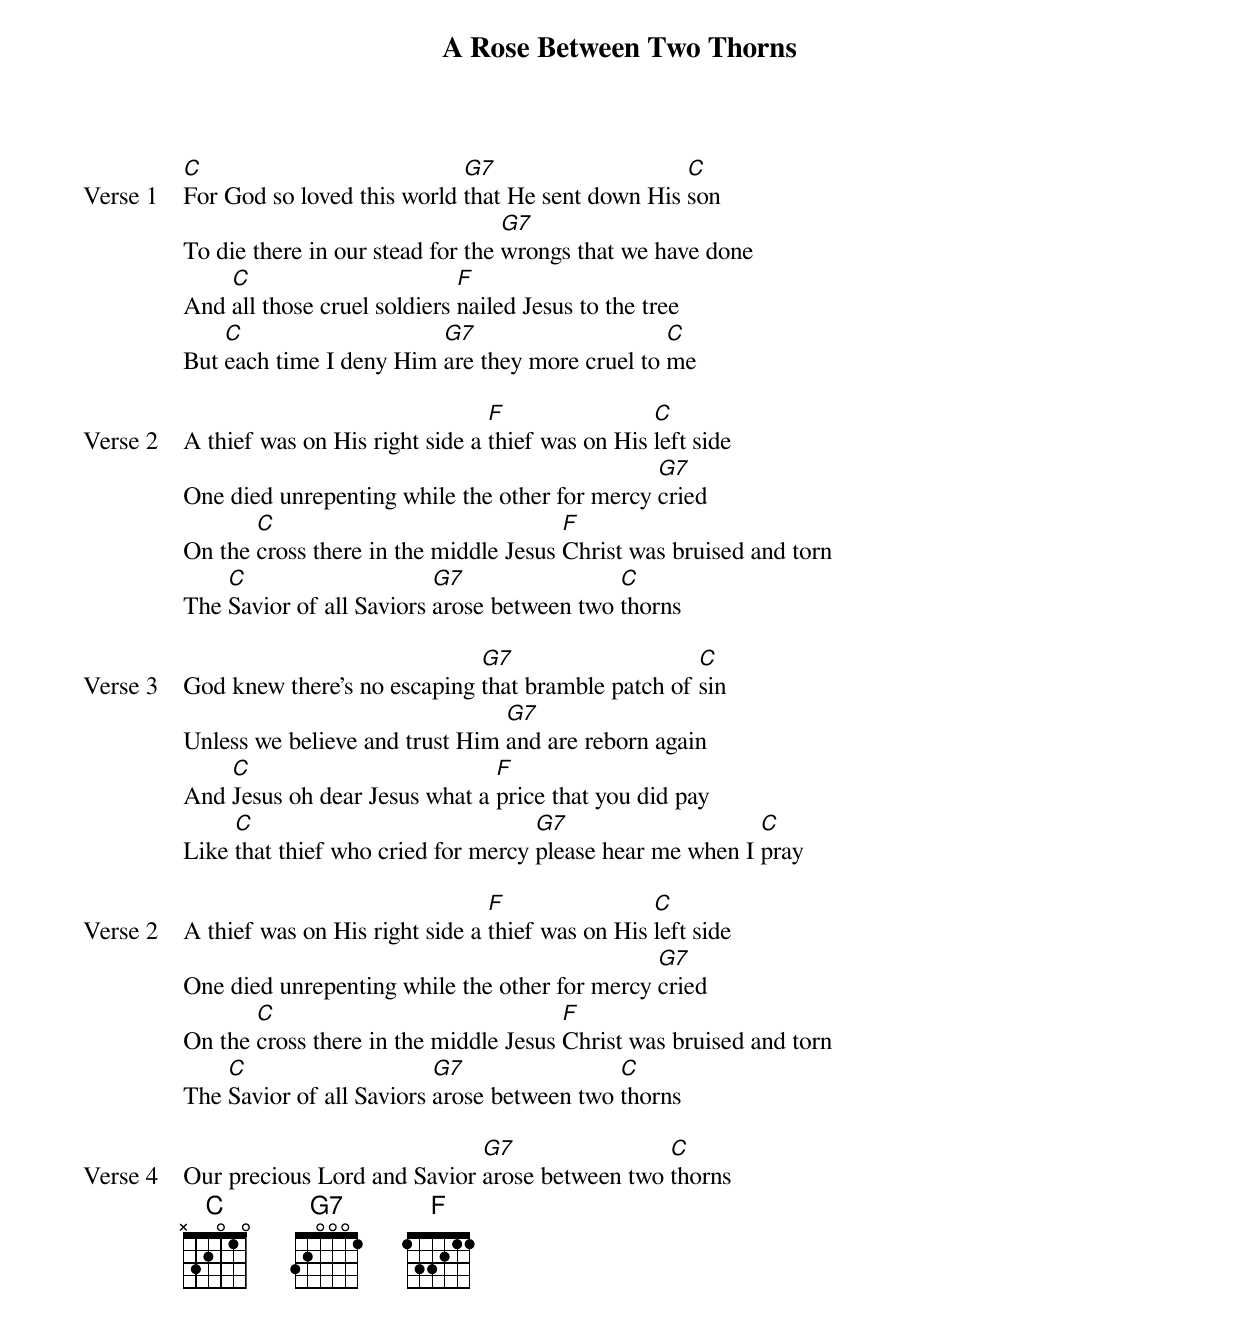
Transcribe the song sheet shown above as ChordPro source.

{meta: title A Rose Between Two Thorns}
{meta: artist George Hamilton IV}
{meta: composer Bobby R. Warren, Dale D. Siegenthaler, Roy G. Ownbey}
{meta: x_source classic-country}
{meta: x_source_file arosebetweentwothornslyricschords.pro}
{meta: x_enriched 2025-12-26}

{start_of_verse: Verse 1}
[C]For God so loved this world [G7]that He sent down His [C]son
To die there in our stead for the [G7]wrongs that we have done
And [C]all those cruel soldiers [F]nailed Jesus to the tree
But [C]each time I deny Him [G7]are they more cruel to [C]me
{end_of_verse}

{start_of_verse: Verse 2}
A thief was on His right side a [F]thief was on His [C]left side
One died unrepenting while the other for mercy [G7]cried
On the [C]cross there in the middle Jesus [F]Christ was bruised and torn
The [C]Savior of all Saviors [G7]arose between two [C]thorns
{end_of_verse}

{start_of_verse: Verse 3}
God knew there’s no escaping [G7]that bramble patch of [C]sin
Unless we believe and trust Him [G7]and are reborn again
And [C]Jesus oh dear Jesus what a [F]price that you did pay
Like [C]that thief who cried for mercy [G7]please hear me when I [C]pray
{end_of_verse}

{start_of_verse: Verse 2}
A thief was on His right side a [F]thief was on His [C]left side
One died unrepenting while the other for mercy [G7]cried
On the [C]cross there in the middle Jesus [F]Christ was bruised and torn
The [C]Savior of all Saviors [G7]arose between two [C]thorns
{end_of_verse}

{start_of_verse: Verse 4}
Our precious Lord and Savior [G7]arose between two [C]thorns
{end_of_verse}
